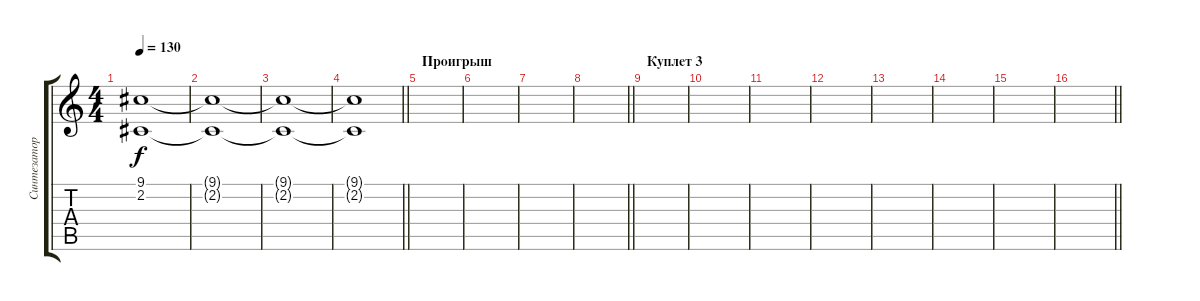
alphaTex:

\track ("Синтезатор" "Синтезатор") {instrument stringensemble1}
\staff {score tabs}
\tuning (E4 B3 G3 D3 A2 E2) {hide}
\ts (4 4)
\tempo 130
\clef g2
\ks c
(9.1 2.2).1{dy f} |
(9.1{t} 2.2{t}).1 |
(9.1{t} 2.2{t}).1 |
\barLineRight lightlight
(9.1{t} 2.2{t}).1 |
\section ("" "Проигрыш")
|
|
|
\barLineRight lightlight
|
\section ("" "Куплет 3")
|
|
|
|
|
|
|
\barLineRight lightlight
